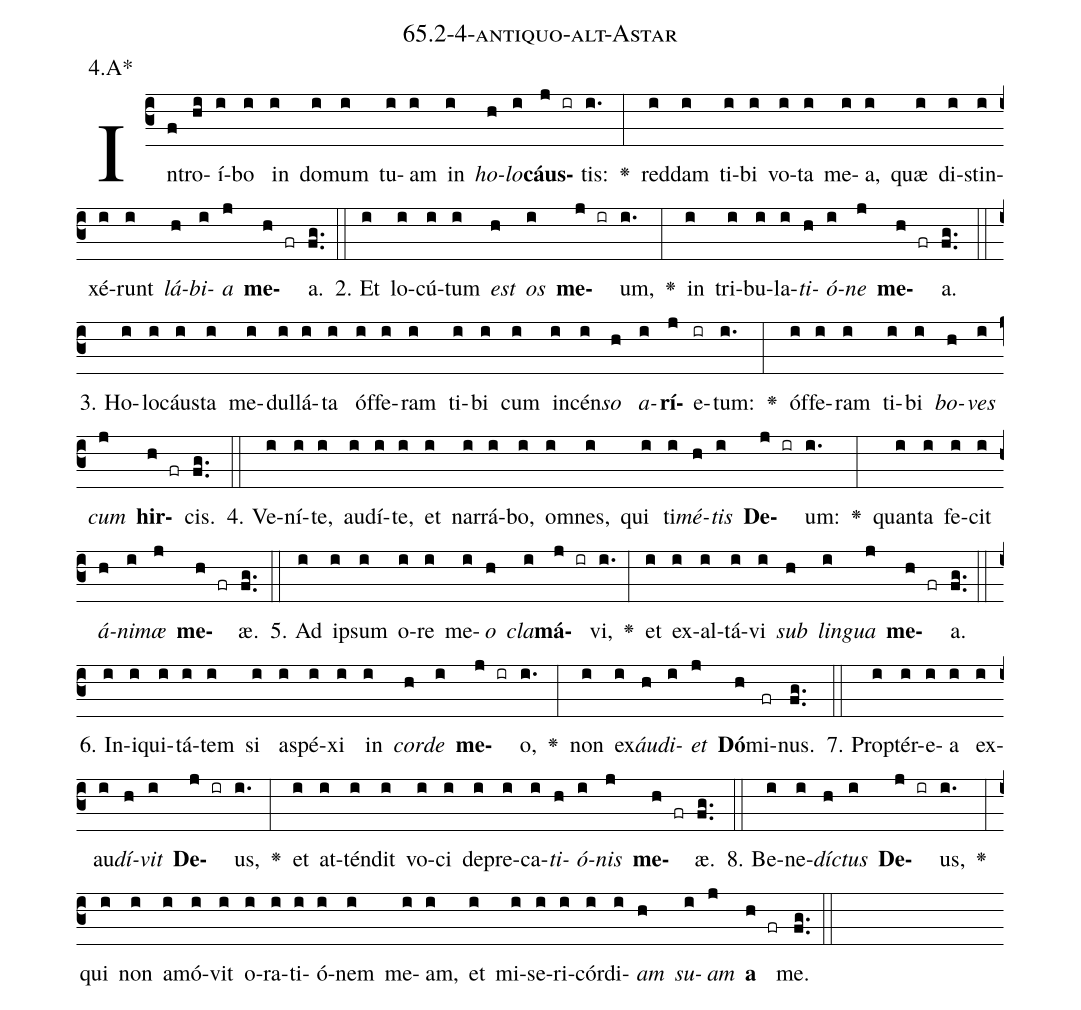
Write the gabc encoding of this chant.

name: 65.2-4-antiquo-alt-Astar;
annotation: 4.A*;
%%
(c3)In(f)tro(hi)í(i)bo(i) in(i) do(i)mum(i) tu(i)am(i) in(i) <i>ho</i>(h)<i>lo</i>(i)<b>cáus</b>(j ir)tis:(i.) <v>\greheightstar</v>(:) red(i)dam(i) ti(i)bi(i) vo(i)ta(i) me(i)a,(i) quæ(i) di(i)stin(i)xé(i)runt(i) <i>lá</i>(h)<i>bi</i>(i)<i>a</i>(j) <b>me</b>(h fr)a.(fg..) (::)
2. Et(i) lo(i)cú(i)tum(i) <i>est</i>(h) <i>os</i>(i) <b>me</b>(j ir)um,(i.) <v>\greheightstar</v>(:) in(i) tri(i)bu(i)la(i)<i>ti</i>(h)<i>ó</i>(i)<i>ne</i>(j) <b>me</b>(h fr)a.(fg..) (::)
3. Ho(i)lo(i)cáus(i)ta(i) me(i)dul(i)lá(i)ta(i) óf(i)fe(i)ram(i) ti(i)bi(i) cum(i) in(i)cén(i)<i>so</i>(h) <i>a</i>(i)<b>rí</b>(j)e(ir)tum:(i.) <v>\greheightstar</v>(:) óf(i)fe(i)ram(i) ti(i)bi(i) <i>bo</i>(h)<i>ves</i>(i) <i>cum</i>(j) <b>hir</b>(h fr)cis.(fg..) (::)
4. Ve(i)ní(i)te,(i) au(i)dí(i)te,(i) et(i) nar(i)rá(i)bo,(i) om(i)nes,(i) qui(i) ti(i)<i>mé</i>(h)<i>tis</i>(i) <b>De</b>(j ir)um:(i.) <v>\greheightstar</v>(:) quan(i)ta(i) fe(i)cit(i) <i>á</i>(h)<i>ni</i>(i)<i>mæ</i>(j) <b>me</b>(h fr)æ.(fg..) (::)
5. Ad(i) ip(i)sum(i) o(i)re(i) me(i)<i>o</i>(h) <i>cla</i>(i)<b>má</b>(j ir)vi,(i.) <v>\greheightstar</v>(:) et(i) ex(i)al(i)tá(i)vi(i) <i>sub</i>(h) <i>lin</i>(i)<i>gua</i>(j) <b>me</b>(h fr)a.(fg..) (::)
6. In(i)i(i)qui(i)tá(i)tem(i) si(i) a(i)spé(i)xi(i) in(i) <i>cor</i>(h)<i>de</i>(i) <b>me</b>(j ir)o,(i.) <v>\greheightstar</v>(:) non(i) ex(i)<i>áu</i>(h)<i>di</i>(i)<i>et</i>(j) <b>Dó</b>(h)mi(fr)nus.(fg..) (::)
7. Prop(i)tér(i)e(i)a(i) ex(i)au(i)<i>dí</i>(h)<i>vit</i>(i) <b>De</b>(j ir)us,(i.) <v>\greheightstar</v>(:) et(i) at(i)tén(i)dit(i) vo(i)ci(i) de(i)pre(i)ca(i)<i>ti</i>(h)<i>ó</i>(i)<i>nis</i>(j) <b>me</b>(h fr)æ.(fg..) (::)
8. Be(i)ne(i)<i>díc</i>(h)<i>tus</i>(i) <b>De</b>(j ir)us,(i.) <v>\greheightstar</v>(:) qui(i) non(i) a(i)mó(i)vit(i) o(i)ra(i)ti(i)ó(i)nem(i) me(i)am,(i) et(i) mi(i)se(i)ri(i)cór(i)di(i)<i>am</i>(h) <i>su</i>(i)<i>am</i>(j) <b>a</b>(h fr) me.(fg..) (::)
